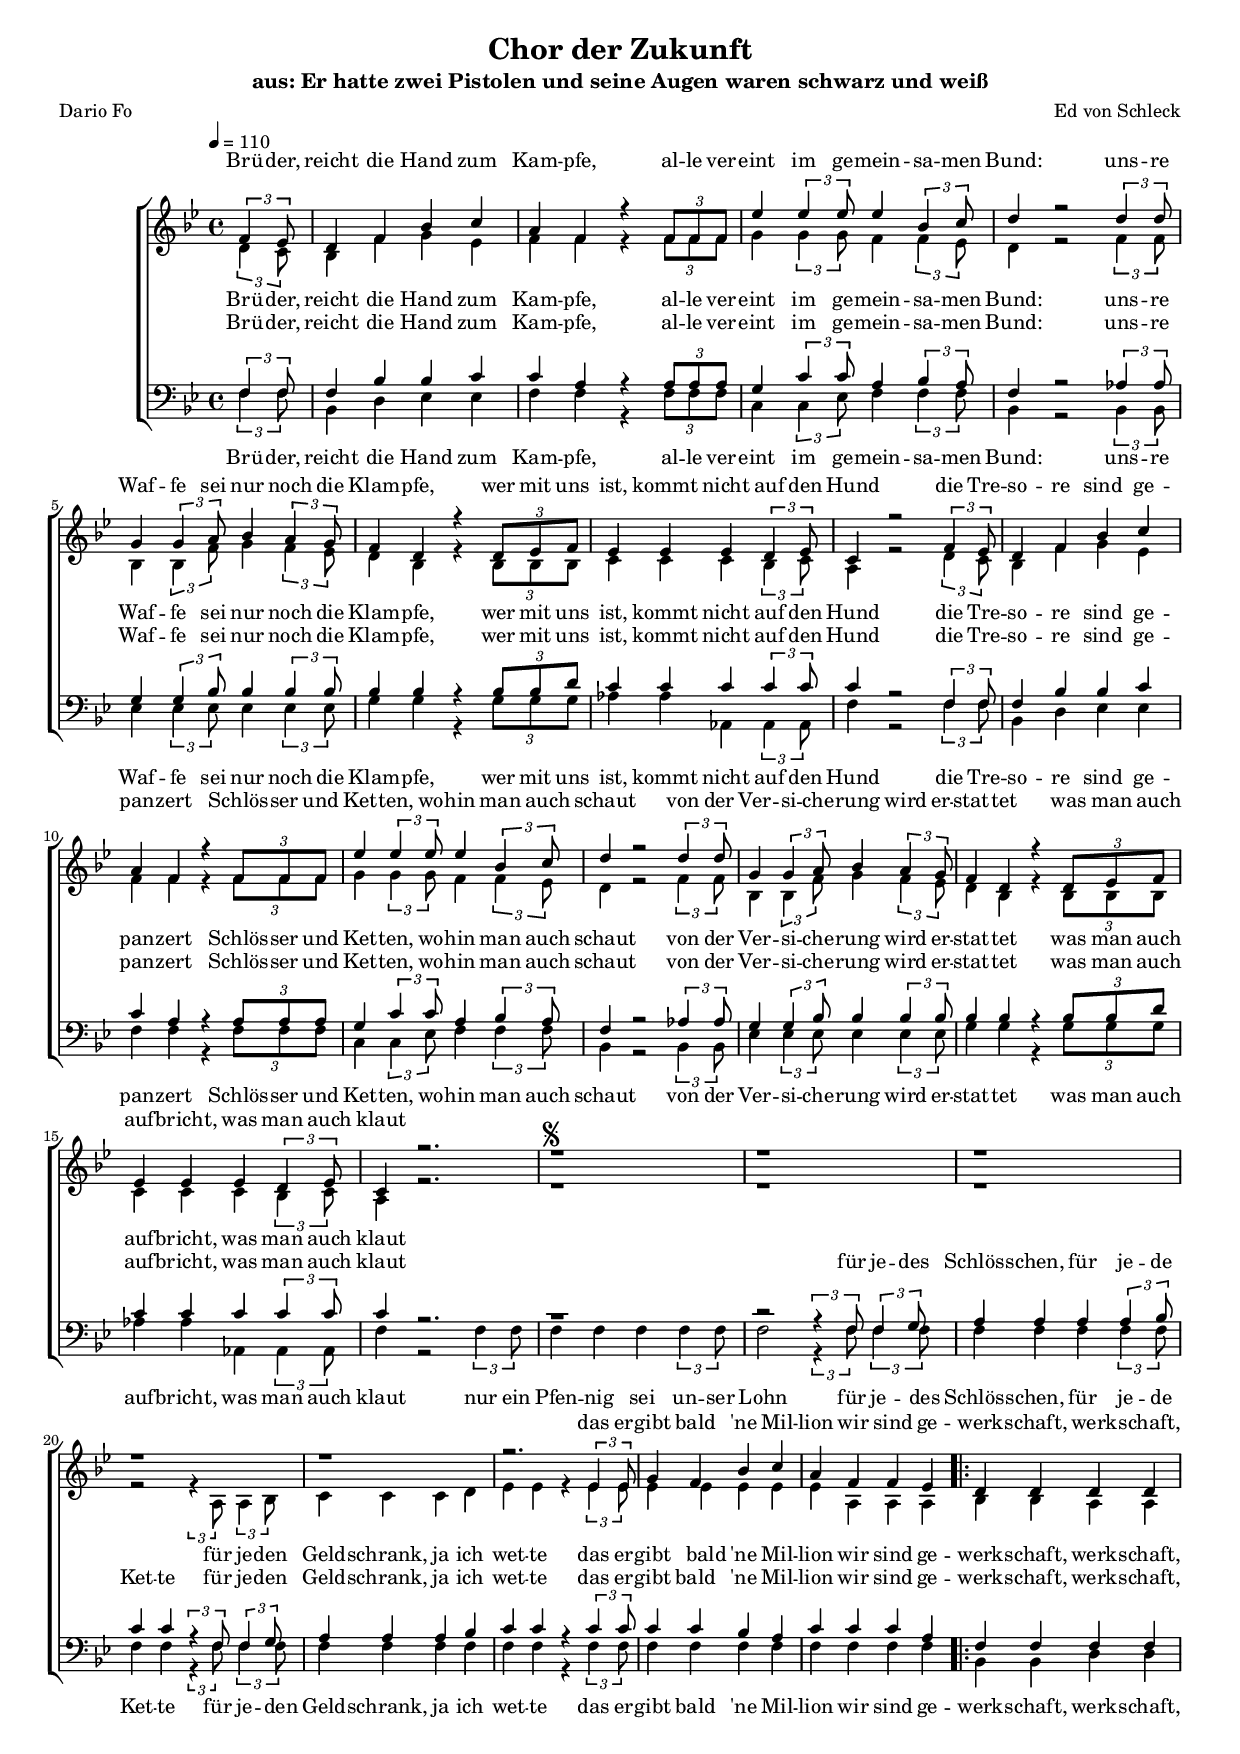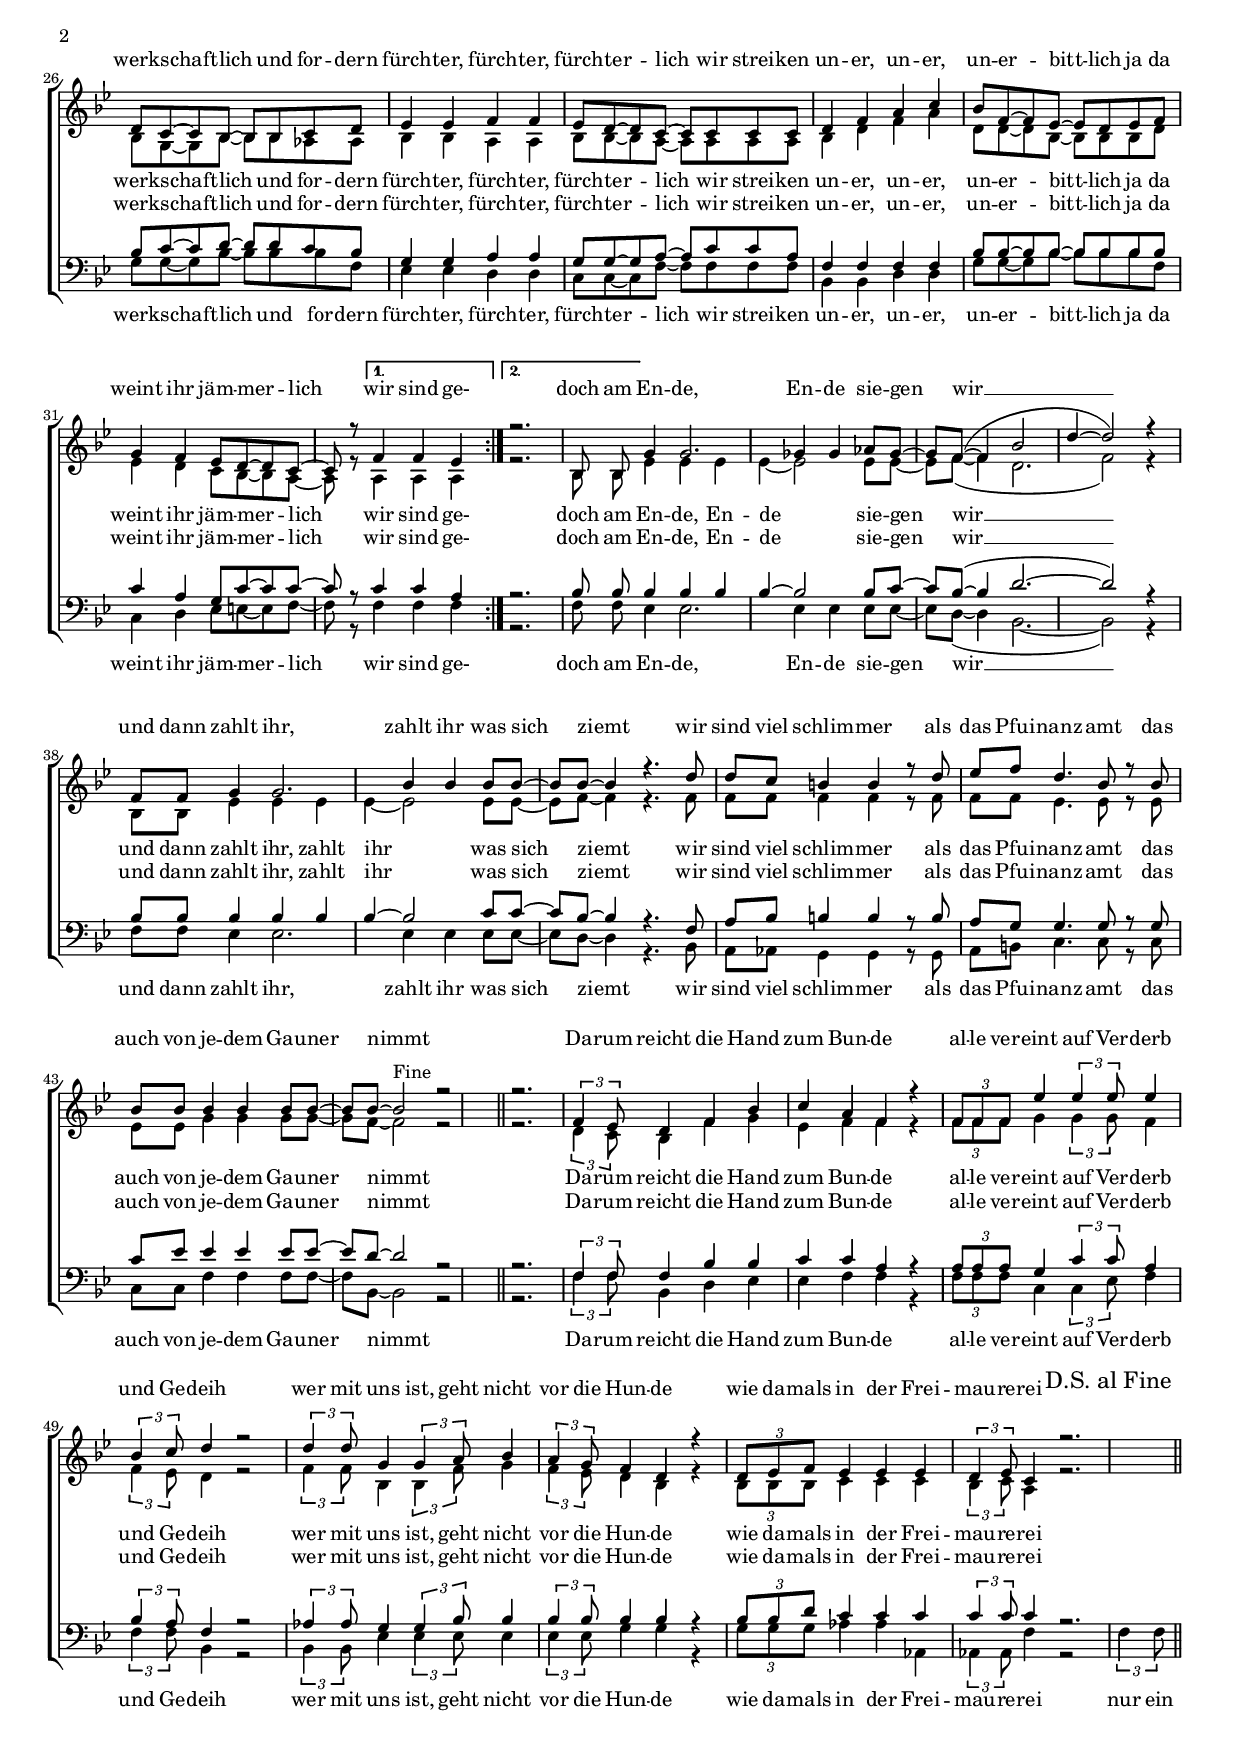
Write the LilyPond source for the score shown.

%﻿\version "2.13.39"
\header {
  	title = "Chor der Zukunft"
	subtitle = "aus: Er hatte zwei Pistolen und seine Augen waren schwarz und weiß"
	composer = "Ed von Schleck"
	poet = "Dario Fo"
}

%Größe der Partitur
#(set-global-staff-size 16)

#(set-default-paper-size "a4")

%Abschalten von Point&Click
#(ly:set-option 'point-and-click #f)

global = {
	
	\tempo 4=110
	\time 4/4
	\key bes \major
}

harmonies = \chordmode {
\germanChords 

}

text = \lyricmode {
Brü -- der, reicht die Hand zum Kam -- pfe,
al -- le ver -- eint im ge -- mein -- sa -- men Bund:
uns -- re Waf -- fe sei nur noch die Klam -- pfe,
wer mit uns ist, kommt nicht auf den Hund

die Tre -- so -- re sind ge -- pan -- zert
Schlös -- ser und Ket -- ten, wo -- hin man auch schaut
von der Ver -- si -- che -- rung wird er -- stat -- tet
was man auch auf -- bricht, was man auch klaut
}

refrainEins = \lyricmode {
wir sind ge -- werk -- schaft, werk -- schaft, werk -- schaft -- lich
und for -- dern fürch -- ter, fürch -- ter, fürch -- ter -- lich
wir strei -- ken un -- er, un -- er, un -- er -- bitt -- lich
ja da weint ihr jäm -- mer -- lich
}

refrainZwei = \lyricmode {
doch am En -- de, En -- de sie -- gen wir __
und dann zahlt ihr, zahlt ihr was sich ziemt
wir sind viel schlim -- mer als das Pfui -- nanz -- amt
das auch von je -- dem Gau -- ner nimmt
}

textZwei = \lyricmode {
Da -- rum reicht die Hand zum Bun -- de
al -- le ver -- eint auf Ver -- derb und Ge -- deih
wer mit uns ist, geht nicht vor die Hun -- de
wie da -- mals in der Frei -- mau -- re -- rei

}

sopranMusik =  \relative c' {
\partial 4 \times 2/3 {f4 es8}
d4 f bes c
a f r \times 2/3 { f8 f f }
es'4 \times 2/3 {es es8 } es4 \times 2/3 { bes4 c8}
d4 r2 \times 2/3 {d4 d8}

g,4 \times 2/3 { g4 a8} bes4 \times 2/3 {a4 g8}
f4 d r4 \times 2/3 {d8 es f}
es4 es es \times 2/3 {d4 es8}
c4 r2  \times 2/3 {f4 es8}


d4 f bes c
a f r \times 2/3 { f8 f f }
es'4 \times 2/3 {es es8 } es4 \times 2/3 { bes4 c8}
d4 r2 \times 2/3 {d4 d8}

g,4 \times 2/3 { g4 a8} bes4 \times 2/3 {a4 g8}
f4 d r4 \times 2/3 {d8 es f}
es4 es es \times 2/3 {d4 es8}
c4 r2.


r1^\markup { \musicglyph #"scripts.segno" }
r1
r1
r1
r1
r2. \times 2/3 {es4 es8}
g4 f bes c
a

%%% Refrain %%%
f4 f es

\repeat volta 2 {
d d d d 
d8 c~ c bes~ bes bes c d
es4 es f f 
es8 d~ d c~ c c c c

d4 f a c
bes8 f~ f es~ es d es f
g4 f es8 d~ d c~
c8 r }
\alternative {
  {f4 f es}
  {r2. bes8 bes}
}

g'4 g2.
ges4 ges as8 ges~ ges f~(
f4 bes2 d4~
d2) r4 f,8 f

g4 g2.
bes4 bes bes8 bes~ bes bes~
bes4 r4. d8 d c
b4 b r8 d8 es f

d4. bes8  r bes bes bes
bes4 bes bes8 bes~ bes bes~
bes2^\markup { Fine } r \bar "||"
r2.

%%% Strophe %%%
\times 2/3 {f4 es8}
d4 f bes c
a f r \times 2/3 { f8 f f }
es'4 \times 2/3 {es es8 } es4 \times 2/3 { bes4 c8}
d4 r2 \times 2/3 {d4 d8}

g,4 \times 2/3 { g4 a8} bes4 \times 2/3 {a4 g8}
f4 d r4 \times 2/3 {d8 es f}
es4 es es \times 2/3 {d4 es8}
c4 r2.
\override Score.RehearsalMark  #'break-visibility = #begin-of-line-invisible
\override Score.RehearsalMark #'self-alignment-X = #right
\mark "D.S. al Fine "
\bar "||"
}

sopranText = \lyricmode {
\text
das er -- gibt bald 'ne Mil -- lion
\refrainEins
wir sind ge- \refrainZwei
\textZwei
}

altMusik =  \relative c' {
\partial 4 \times 2/3 {d4 c8}
bes4 f' g es
f f r \times 2/3 { f8 f f }
g4 \times 2/3 {g g8 } f4 \times 2/3 { f4 es8}
d4 r2 \times 2/3 {f4 f8}

bes,4 \times 2/3 { bes4 f'8} g4 \times 2/3 {f4 es8}
d4 bes r4 \times 2/3 {bes8 bes bes}
c4 c c \times 2/3 {bes4 c8}
a4 r2  \times 2/3 {d4 c8}


bes4 f' g es
f f r \times 2/3 { f8 f f }
g4 \times 2/3 {g g8 } f4 \times 2/3 { f4 es8}
d4 r2 \times 2/3 {f4 f8}

bes,4 \times 2/3 { bes4 f'8} g4 \times 2/3 {f4 es8}
d4 bes r4 \times 2/3 {bes8 bes bes}
c4 c c \times 2/3 {bes4 c8}
a4 r2.


r1
r1
r1
r2 \times 2/3 {r4 a8} \times 2/3 {a4 bes8}
c4 c c d
es es r \times 2/3 {es4 es8}
es4 es es es
es

%%% Refrain %%%
a,4 a a

\repeat volta 2 {
bes bes a a 
bes8 g~ g bes~ bes bes as as
bes4 bes a a 
bes8 bes~ bes a~ a a a a

bes4 d f a
d,8 d~ d bes~ bes bes bes d
es4 d c8 bes~ bes a~
a8 r }
\alternative {
  {a4 a a}
  {r2. bes8 bes}
}

es4 es es es~
es2 es8 es~ es f~(
f4 d2.~
f2) r4 bes,8 bes

es4 es es es~
es2 es8 es~ es f~
f4 r4. f8 f f
f4 f r8 f f f

es4. es8 r es es es
g4 g g8 g~ g f~
f2 r
r2.

 \times 2/3 {d4 c8}
bes4 f' g es
f f r \times 2/3 { f8 f f }
g4 \times 2/3 {g g8 } f4 \times 2/3 { f4 es8}
d4 r2 \times 2/3 {f4 f8}

bes,4 \times 2/3 { bes4 f'8} g4 \times 2/3 {f4 es8}
d4 bes r4 \times 2/3 {bes8 bes bes}
c4 c c \times 2/3 {bes4 c8}
a4 r2.
}

altText = \lyricmode {
\text
für je -- den Geld -- schrank, ja ich wet -- te
das er -- gibt bald 'ne Mil -- lion
\refrainEins
wir sind ge- \refrainZwei
\textZwei
}

tenorMusik =  \relative c {
\partial 4 \times 2/3 {f4 f8}
f4 bes bes c
c a r \times 2/3 { a8 a a }
g4 \times 2/3 {c c8 } a4 \times 2/3 { bes4 a8}
f4 r2 \times 2/3 {as4 as8}

g4 \times 2/3 { g4 bes8} bes4 \times 2/3 { bes4 bes8}
bes4 bes r4 \times 2/3 {bes8 bes d}
c4 c c \times 2/3 {c4 c8}
c4 r2 \times 2/3 {f,4 f8}


f4 bes bes c
c a r \times 2/3 { a8 a a }
g4 \times 2/3 {c c8 } a4 \times 2/3 { bes4 a8}
f4 r2 \times 2/3 {as4 as8}

g4 \times 2/3 { g4 bes8} bes4 \times 2/3 { bes4 bes8}
bes4 bes r4 \times 2/3 {bes8 bes d}
c4 c c \times 2/3 {c4 c8}
c4 r2.

r1
r2 \times 2/3 {r4 f,8} \times 2/3 {f4 g8}
a4 a a \times 2/3 {a4 bes8}
c4 c \times 2/3 {r4 f,8} \times 2/3 {f4 g8}
a4 a a bes
c c r \times 2/3 {c4 c8}
c4 c bes a
c

%%% Refrain %%%
c4 c a

\repeat volta 2 {
f f f f 
bes8 c~ c d~ d d c bes
g4 g a a 
g8 g~ g a~ a c c a

f4 f f f
bes8 bes~ bes bes~ bes bes bes bes
c4 a g8 c~ c c~
c8 r }
\alternative {
  {c4 c a}
  {r2. bes8 bes}
}

bes4 bes bes bes~
bes2 bes8 c~ c bes~(
bes4 d2.~
d2) r4 bes8 bes

bes4 bes bes bes~
bes2 c8 c~ c bes~
bes4 r4. f8 a bes
b4 b r8 b a g

g4. g8 r g c es
es4 es es8 es~ es d~
d2 r
r2.

 \times 2/3 {f,4 f8}
f4 bes bes c
c a r \times 2/3 { a8 a a }
g4 \times 2/3 {c c8 } a4 \times 2/3 { bes4 a8}
f4 r2 \times 2/3 {as4 as8}

g4 \times 2/3 { g4 bes8} bes4 \times 2/3 { bes4 bes8}
bes4 bes r4 \times 2/3 {bes8 bes d}
c4 c c \times 2/3 {c4 c8}
c4 r2.
}
 
tenorText = \lyricmode {
\text
für je -- des Schlöss -- chen, für je -- de Ket -- te
für je -- den Geld -- schrank, ja ich wet -- te
das er -- gibt bald 'ne Mil -- lion
\refrainEins
wir sind ge- \refrainZwei
\textZwei
}

bassMusik = \relative c {
\partial 4 \times 2/3 {f4 f8}
bes,4 d es es
f f r \times 2/3 { f8 f f }
c4 \times 2/3 {c es8 } f4 \times 2/3 { f4 f8}
bes,4 r2 \times 2/3 {bes4 bes8}

es4 \times 2/3 { es4 es8} es4 \times 2/3 {es4 es8}
g4 g r4 \times 2/3 {g8 g g}
as4 as as, \times 2/3 {as4 as8}
f'4 r2  \times 2/3 {f4 f8}


bes,4 d es es
f f r \times 2/3 { f8 f f }
c4 \times 2/3 {c es8 } f4 \times 2/3 { f4 f8}
bes,4 r2 \times 2/3 {bes4 bes8}

es4 \times 2/3 { es4 es8} es4 \times 2/3 {es4 es8}
g4 g r4 \times 2/3 {g8 g g}
as4 as as, \times 2/3 {as4 as8}
f'4 r2 \times 2/3 {f4 f8}


f4 f f \times 2/3 {f4 f8}
f2 \times 2/3 {r4 f8} \times 2/3 {f4 f8}
f4 f f \times 2/3 {f4 f8}
f4 f \times 2/3 {r4 f8} \times 2/3 {f4 f8}
f4 f f f
f f r \times 2/3 {f4 f8}
f4 f f f
f

%%% Refrain %%%
f4 f f

\repeat volta 2 {
bes, bes d d 
g8 g~ g bes~ bes bes bes f
es4 es d d 
c8 c~ c f~ f f f f

bes,4 bes d d
g8 g~ g bes~ bes bes bes f
c4 d es8 e~ e f~
f8 r }
\alternative {
  {f4 f f}
  {r2. f8 f}
}

es4 es2.
es4 es es8 es~ es d~(
d4 bes2.~
bes2) r4 f'8 f

es4 es2.
es4 es es8 es~ es d~
d4 r4. bes8 a as
g4 g r8 g a b

c4. c8 r c c c
f4 f f8 f~ f bes,~
bes2 r
r2.

 \times 2/3 {f'4 f8}
bes,4 d es es
f f r \times 2/3 { f8 f f }
c4 \times 2/3 {c es8 } f4 \times 2/3 { f4 f8}
bes,4 r2 \times 2/3 {bes4 bes8}

es4 \times 2/3 { es4 es8} es4 \times 2/3 {es4 es8}
g4 g r4 \times 2/3 {g8 g g}
as4 as as, \times 2/3 {as4 as8}
f'4 r2  \times 2/3 {f4 f8}
}
 
bassText = \lyricmode {
\text
nur ein Pfen -- nig sei un -- ser Lohn
für je -- des Schlöss -- chen, für je -- de Ket -- te
für je -- den Geld -- schrank, ja ich wet -- te
das er -- gibt bald 'ne Mil -- lion
\refrainEins
wir sind ge- \refrainZwei
\textZwei
nur ein
}

\score {
        \context ChoirStaff <<
%            \new ChordNames \set chordChanges = ##t \harmonies
            \context Lyrics = sopran { s1 }
            \context Staff = frauen <<
                \context Voice =
                    sopran { \voiceOne << \global  \sopranMusik >> }
                \context Voice =
                    alt { \voiceTwo << \global  \altMusik >> }
            >>
            \context Lyrics = alt { s1 }
            \context Lyrics = tenor { s1 }
            \context Staff = men <<
                \clef bass
                \context Voice =
                    tenor { \voiceOne <<\global  \tenorMusik >> }
                \context Voice =
                    bass { \voiceTwo <<\global  \bassMusik >> }
            >>
            \context Lyrics = bass { s1 }
            \context Lyrics = sopran \lyricsto sopran \sopranText
            \context Lyrics = alt \lyricsto alt \altText
            \context Lyrics = tenor \lyricsto tenor \tenorText
            \context Lyrics = bass \lyricsto bass \bassText
		>>
		\layout {
            \context {
                \Staff \override VerticalAxisGroup #'minimum-Y-extent = #'(-3 . 3)
			}
		}
		\midi {
		}
	}
	\paper {
		ragged-last-bottom = ##f
		print-page-number = ##t
	}
